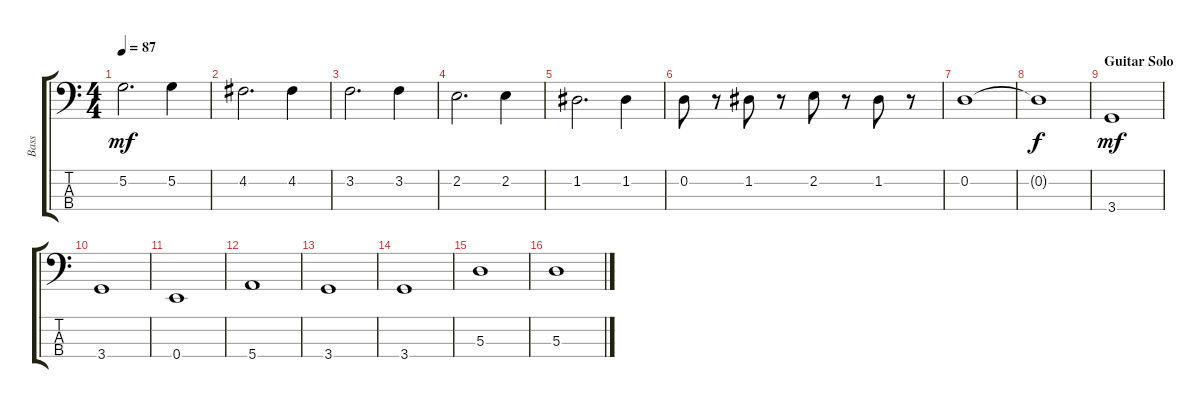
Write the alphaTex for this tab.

\track ("Bass" "Bass") {instrument acousticbass}
\staff {score tabs}
\tuning (G2 D2 A1 E1) {hide}
\ts (4 4)
\tempo 87
\clef f4
\ks c
5.2.2{d dy mf} 5.2.4 |
4.2.2{d} 4.2.4 |
3.2.2{d} 3.2.4 |
2.2.2{d} 2.2.4 |
1.2.2{d} 1.2.4 |
0.2.8 r.8 1.2.8 r.8 2.2.8 r.8 1.2.8 r.8 |
0.2.1 |
0.2{t}.1{dy f} |
\section ("" "Guitar Solo")
3.4.1{dy mf} |
3.4.1 |
0.4.1 |
5.4.1 |
3.4.1 |
3.4.1 |
5.3.1 |
5.3.1
